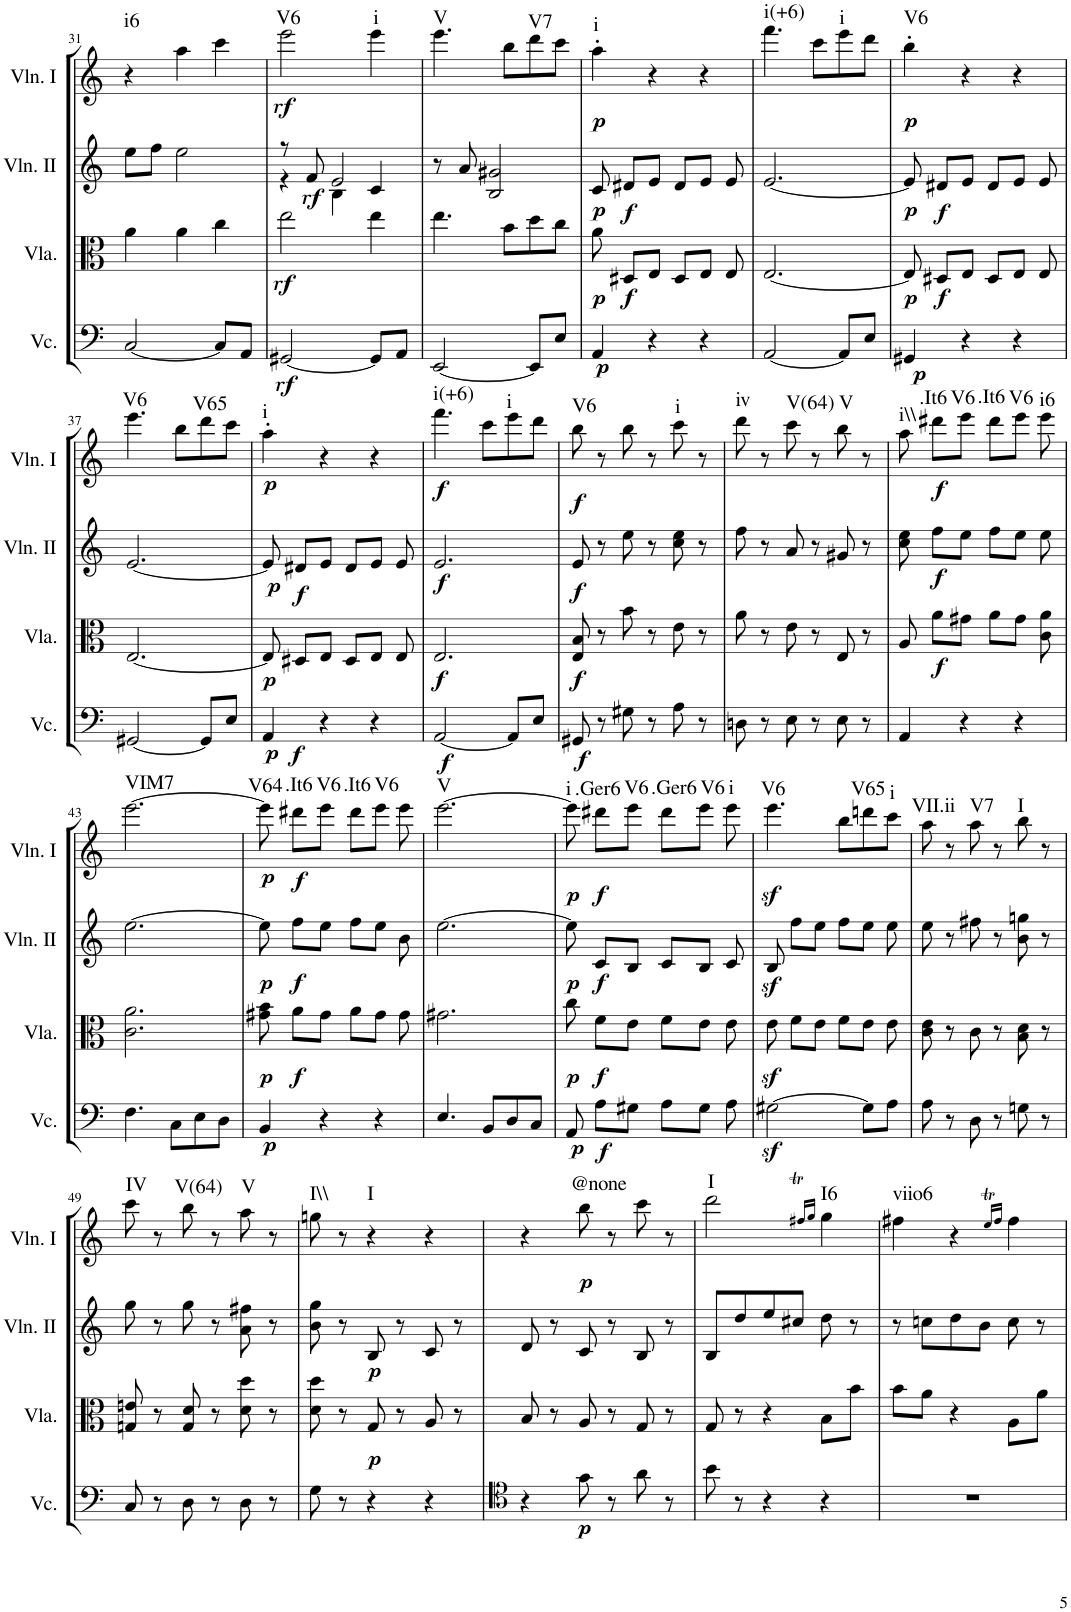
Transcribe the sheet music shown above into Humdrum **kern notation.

**kern	**dynam	**kern	**dynam	**kern	**dynam	**kern	**dynam	**harte
*part4	*part4	*part3	*part3	*part2	*part2	*part1	*part1	*part1
*staff4	*staff4	*staff3	*staff3	*staff2	*staff2	*staff1	*staff1	*
*I"Violoncello	*	*I"Viola	*	*I"Violin II	*	*I"Violin I	*	*
*I'Vc.	*	*I'Vla.	*	*I'Vln. II	*	*I'Vln. I	*	*
!!LO:PB:g=z
*clefF4	*	*clefC3	*	*clefG2	*	*clefG2	*	*
*k[]	*	*k[]	*	*k[]	*	*k[]	*	*
*M3/4	*	*M3/4	*	*M3/4	*	*M3/4	*	*
=31	=31	=31	=31	=31	=31	=31	=31	=31
!	!	!	!	!	!	!	!	!LO:H:kt=i6
[2C/	.	4a\	.	8ee\L	.	4r	.	N
.	.	.	.	8ff\J	.	.	.	.
.	.	4a\	.	2ee\	.	4aa\	.	.
8C/L]	.	4cc\	.	.	.	4ccc\	.	.
8AA/J	.	.	.	.	.	.	.	.
=32	=32	=32	=32	=32	=32	=32	=32	=32
*	*	*	*	*^	*	*	*	*
!	!LO:DY:b	!	!LO:DY:b	!	!	!	!	!LO:DY:b	!LO:H:kt=V6
[2GG#X/	rf	2ee\	rf	8r	4r	.	2eee\	rf	N
!	!	!	!	!	!	!LO:DY:b	!	!	!
.	.	.	.	8f/	.	rf	.	.	.
.	.	.	.	2e/	4B\	.	.	.	.
!	!	!	!	!	!	!	!	!	!LO:H:kt=i
8GG#/L]	.	4ee\	.	.	4c/	.	4eee\	.	N
8AA/J	.	.	.	.	.	.	.	.	.
*	*	*	*	*v	*v	*	*	*	*
=33	=33	=33	=33	=33	=33	=33	=33	=33
!	!	!	!	!	!	!	!	!LO:H:kt=V
[2EE/	.	4.ee\	.	8r	.	4.eee\	.	N
.	.	.	.	8a/	.	.	.	.
.	.	.	.	2B/ 2g#X/	.	.	.	.
.	.	8b\L	.	.	.	8bb\L	.	.
!	!	!	!	!	!	!	!	!LO:H:kt=V7
8EE/L]	.	8dd\	.	.	.	8ddd\	.	N
8E/J	.	8cc\J	.	.	.	8ccc\J	.	.
=34	=34	=34	=34	=34	=34	=34	=34	=34
!	!LO:DY:b	!	!LO:DY:b	!	!LO:DY:b	!	!LO:DY:b	!LO:H:kt=i
4AA/	p	8a\	p	8c/	p	4aa'\	p	N
!	!	!	!LO:DY:b	!	!LO:DY:b	!	!	!
.	.	8D#X/L	f	8d#X/L	f	.	.	.
4r	.	8E/J	.	8e/J	.	4r	.	.
.	.	8D#/L	.	8d#/L	.	.	.	.
4r	.	8E/J	.	8e/J	.	4r	.	.
.	.	8E/	.	8e/	.	.	.	.
=35	=35	=35	=35	=35	=35	=35	=35	=35
!	!	!	!	!	!	!	!	!LO:H:kt=i(+6)
[2AA/	.	[2.E/	.	[2.e/	.	4.fff\	.	N
.	.	.	.	.	.	8ccc\L	.	.
!	!	!	!	!	!	!	!	!LO:H:kt=i
8AA/L]	.	.	.	.	.	8eee\	.	N
8E/J	.	.	.	.	.	8ddd\J	.	.
=36	=36	=36	=36	=36	=36	=36	=36	=36
!	!LO:DY:b	!	!LO:DY:b	!	!LO:DY:b	!	!LO:DY:b	!LO:H:kt=V6
4GG#X/	p	8E/]	p	8e/]	p	4bb'\	p	N
!	!	!	!LO:DY:b	!	!LO:DY:b	!	!	!
.	.	8D#X/L	f	8d#X/L	f	.	.	.
4r	.	8E/J	.	8e/J	.	4r	.	.
.	.	8D#/L	.	8d#/L	.	.	.	.
4r	.	8E/J	.	8e/J	.	4r	.	.
.	.	8E/	.	8e/	.	.	.	.
!!LO:LB:g=z
=37	=37	=37	=37	=37	=37	=37	=37	=37
!	!	!	!	!	!	!	!	!LO:H:kt=V6
[2GG#X/	.	[2.E/	.	[2.e/	.	4.eee\	.	N
.	.	.	.	.	.	8bb\L	.	.
!	!	!	!	!	!	!	!	!LO:H:kt=V65
8GG#/L]	.	.	.	.	.	8ddd\	.	N
8E/J	.	.	.	.	.	8ccc\J	.	.
=38	=38	=38	=38	=38	=38	=38	=38	=38
!	!LO:DY:b	!	!LO:DY:b	!	!LO:DY:b	!	!LO:DY:b	!LO:H:kt=i
4AA/	p	8E/]	p	8e/]	p	4aa'\	p	N
!	!	!	!	!	!LO:DY:b	!	!	!
.	.	8D#X/L	.	8d#X/L	f	.	.	.
!	!LO:DY:b	!	!	!	!	!	!	!
4r	f	8E/J	.	8e/J	.	4r	.	.
.	.	8D#/L	.	8d#/L	.	.	.	.
4r	.	8E/J	.	8e/J	.	4r	.	.
.	.	8E/	.	8e/	.	.	.	.
=39	=39	=39	=39	=39	=39	=39	=39	=39
!	!LO:DY:b	!	!LO:DY:b	!	!LO:DY:b	!	!LO:DY:b	!LO:H:kt=i(+6)
[2AA/	f	2.E/	f	2.e/	f	4.fff\	f	N
.	.	.	.	.	.	8ccc\L	.	.
!	!	!	!	!	!	!	!	!LO:H:kt=i
8AA/L]	.	.	.	.	.	8eee\	.	N
8E/J	.	.	.	.	.	8ddd\J	.	.
=40	=40	=40	=40	=40	=40	=40	=40	=40
!	!LO:DY:b	!	!LO:DY:b	!	!LO:DY:b	!	!LO:DY:b	!LO:H:kt=V6
8GG#X/	f	8E/ 8B/	f	8e/	f	8bb\	f	N
8r	.	8r	.	8r	.	8r	.	.
8G#X\	.	8b\	.	8ee\	.	8bb\	.	.
8r	.	8r	.	8r	.	8r	.	.
!	!	!	!	!	!	!	!	!LO:H:kt=i
8A\	.	8e\	.	8cc\ 8ee\	.	8ccc\	.	N
8r	.	8r	.	8r	.	8r	.	.
=41	=41	=41	=41	=41	=41	=41	=41	=41
!	!	!	!	!	!	!	!	!LO:H:kt=iv
8Dn\	.	8a\	.	8ff\	.	8ddd\	.	N
8r	.	8r	.	8r	.	8r	.	.
!	!	!	!	!	!	!	!	!LO:H:kt=V(64)
8E\	.	8e\	.	8a/	.	8ccc\	.	N
8r	.	8r	.	8r	.	8r	.	.
!	!	!	!	!	!	!	!	!LO:H:kt=V
8E\	.	8E/	.	8g#X/	.	8bb\	.	N
8r	.	8r	.	8r	.	8r	.	.
=42	=42	=42	=42	=42	=42	=42	=42	=42
!	!	!	!	!	!	!	!	!LO:H:kt=i\\
4AA/	.	8A/	.	8cc\ 8ee\	.	8aa\	.	N
!	!	!	!LO:DY:b	!	!LO:DY:b	!	!LO:DY:b	!LO:H:kt=.It6
.	.	8a\L	f	8ff\L	f	8ddd#X\L	f	N
!	!	!	!	!	!	!	!	!LO:H:kt=V6
4r	.	8g#X\J	.	8ee\J	.	8eee\J	.	N
!	!	!	!	!	!	!	!	!LO:H:kt=.It6
.	.	8a\L	.	8ff\L	.	8ddd#\L	.	N
!	!	!	!	!	!	!	!	!LO:H:kt=V6
4r	.	8g#\J	.	8ee\J	.	8eee\J	.	N
!	!	!	!	!	!	!	!	!LO:H:kt=i6
.	.	8c\ 8a\	.	8ee\	.	8eee\	.	N
!!LO:LB:g=z
=43	=43	=43	=43	=43	=43	=43	=43	=43
!	!	!	!	!	!	!	!	!LO:H:kt=VIM7
4.F\	.	2.c\ 2.a\	.	[2.ee\	.	[2.eee\	.	N
8C\L	.	.	.	.	.	.	.	.
8E\	.	.	.	.	.	.	.	.
8D\J	.	.	.	.	.	.	.	.
=44	=44	=44	=44	=44	=44	=44	=44	=44
!	!LO:DY:b	!	!LO:DY:b	!	!LO:DY:b	!	!LO:DY:b	!LO:H:kt=V64
4BB/	p	8g#X\ 8b\	p	8ee\]	p	8eee\]	p	N
!	!	!	!LO:DY:b	!	!LO:DY:b	!	!LO:DY:b	!LO:H:kt=.It6
.	.	8a\L	f	8ff\L	f	8ddd#X\L	f	N
!	!	!	!	!	!	!	!	!LO:H:kt=V6
4r	.	8g#\J	.	8ee\J	.	8eee\J	.	N
!	!	!	!	!	!	!	!	!LO:H:kt=.It6
.	.	8a\L	.	8ff\L	.	8ddd#\L	.	N
!	!	!	!	!	!	!	!	!LO:H:kt=V6
4r	.	8g#\J	.	8ee\J	.	8eee\J	.	N
.	.	8g#\	.	8b\	.	8eee\	.	.
=45	=45	=45	=45	=45	=45	=45	=45	=45
!	!	!	!	!	!	!	!	!LO:H:kt=V
4.E/	.	2.g#X\	.	[2.ee\	.	[2.eee\	.	N
8BB/L	.	.	.	.	.	.	.	.
8D/	.	.	.	.	.	.	.	.
8C/J	.	.	.	.	.	.	.	.
=46	=46	=46	=46	=46	=46	=46	=46	=46
!	!LO:DY:b	!	!LO:DY:b	!	!LO:DY:b	!	!LO:DY:b	!LO:H:kt=i
8AA/	p	8cc\	p	8ee\]	p	8eee\]	p	N
!	!LO:DY:b	!	!LO:DY:b	!	!LO:DY:b	!	!LO:DY:b	!LO:H:kt=.Ger6
8A\L	f	8f\L	f	8c/L	f	8ddd#X\L	f	N
!	!	!	!	!	!	!	!	!LO:H:kt=V6
8G#X\J	.	8e\J	.	8B/J	.	8eee\J	.	N
!	!	!	!	!	!	!	!	!LO:H:kt=.Ger6
8A\L	.	8f\L	.	8c/L	.	8ddd#\L	.	N
!	!	!	!	!	!	!	!	!LO:H:kt=V6
8G#\J	.	8e\J	.	8B/J	.	8eee\J	.	N
!	!	!	!	!	!	!	!	!LO:H:kt=i
8A\	.	8e\	.	8c/	.	8eee\	.	N
=47	=47	=47	=47	=47	=47	=47	=47	=47
!	!	!	!	!	!	!	!LO:DY:b	!LO:H:kt=V6
[2G#Xz<\	.	8ez<\	.	8Bz</	.	4.eee\	sf	N
.	.	8f\L	.	8ff\L	.	.	.	.
.	.	8e\J	.	8ee\J	.	.	.	.
.	.	8f\L	.	8ff\L	.	8bb\L	.	.
!	!	!	!	!	!	!	!	!LO:H:kt=V65
8G#\L]	.	8e\J	.	8ee\J	.	8dddn\	.	N
!	!	!	!	!	!	!	!	!LO:H:kt=i
8A\J	.	8e\	.	8ee\	.	8ccc\J	.	N
=48	=48	=48	=48	=48	=48	=48	=48	=48
!	!	!	!	!	!	!	!	!LO:H:kt=VII.ii
8A\	.	8c\ 8e\	.	8ee\	.	8aa\	.	N
8r	.	8r	.	8r	.	8r	.	.
!	!	!	!	!	!	!	!	!LO:H:kt=V7
8D\	.	8c\	.	8ff#X\	.	8aa\	.	N
8r	.	8r	.	8r	.	8r	.	.
!	!	!	!	!	!	!	!	!LO:H:kt=I
8Gn\	.	8B\ 8d\	.	8b\ 8ggn\	.	8bb\	.	N
8r	.	8r	.	8r	.	8r	.	.
!!LO:LB:g=z
=49	=49	=49	=49	=49	=49	=49	=49	=49
!	!	!	!	!	!	!	!	!LO:H:kt=IV
8C/	.	8Gn/ 8en/	.	8gg\	.	8ccc\	.	N
8r	.	8r	.	8r	.	8r	.	.
!	!	!	!	!	!	!	!	!LO:H:kt=V(64)
8D\	.	8G/ 8d/	.	8gg\	.	8bb\	.	N
8r	.	8r	.	8r	.	8r	.	.
!	!	!	!	!	!	!	!	!LO:H:kt=V
8D\	.	8d\ 8dd\	.	8a\ 8ff#X\	.	8aa\	.	N
8r	.	8r	.	8r	.	8r	.	.
=50	=50	=50	=50	=50	=50	=50	=50	=50
!	!	!	!	!	!	!	!	!LO:H:kt=I\\
8G\	.	8d\ 8dd\	.	8b\ 8gg\	.	8ggn\	.	N
8r	.	8r	.	8r	.	8r	.	.
!	!	!	!LO:DY:b	!	!LO:DY:b	!	!	!LO:H:kt=I
4r	.	8G/	p	8B/	p	4r	.	N
.	.	8r	.	8r	.	.	.	.
4r	.	8A/	.	8c/	.	4r	.	.
.	.	8r	.	8r	.	.	.	.
=51	=51	=51	=51	=51	=51	=51	=51	=51
*clefC4	*	*	*	*	*	*	*	*
4r	.	8B/	.	8d/	.	4r	.	.
.	.	8r	.	8r	.	.	.	.
!	!LO:DY:b	!	!	!	!	!	!LO:DY:b	!LO:H:kt=@none
8g\	p	8A/	.	8c/	.	8bb\	p	N
8r	.	8r	.	8r	.	8r	.	.
8a\	.	8G/	.	8B/	.	8ccc\	.	.
8r	.	8r	.	8r	.	8r	.	.
=52	=52	=52	=52	=52	=52	=52	=52	=52
!	!	!	!	!	!	!	!	!LO:H:kt=I
8b\	.	8G/	.	8B/L	.	2ddd\	.	N
8r	.	8r	.	8dd/	.	.	.	.
4r	.	4r	.	8ee/	.	.	.	.
.	.	.	.	8cc#X/J	.	.	.	.
.	.	.	.	.	.	16qff#X>/LL	.	.
.	.	.	.	.	.	16qgg/JJ	.	.
!	!	!	!	!	!	!	!	!LO:H:kt=I6
4r	.	8B\L	.	8dd\	.	4gg\	.	N
.	.	8b\J	.	8r	.	.	.	.
=53	=53	=53	=53	=53	=53	=53	=53	=53
!	!	!	!	!	!	!	!	!LO:H:kt=viio6
2.r	.	8b\L	.	8r	.	4ff#X\	.	N
.	.	8a\J	.	8ccn\L	.	.	.	.
.	.	4r	.	8dd\	.	4r	.	.
.	.	.	.	8b\J	.	.	.	.
.	.	.	.	.	.	16qee>/LL	.	.
.	.	.	.	.	.	16qff#/JJ	.	.
.	.	8A\L	.	8cc\	.	4ff#\	.	.
.	.	8a\J	.	8r	.	.	.	.
=	=	=	=	=	=	=	=	=
*-	*-	*-	*-	*-	*-	*-	*-	*-
